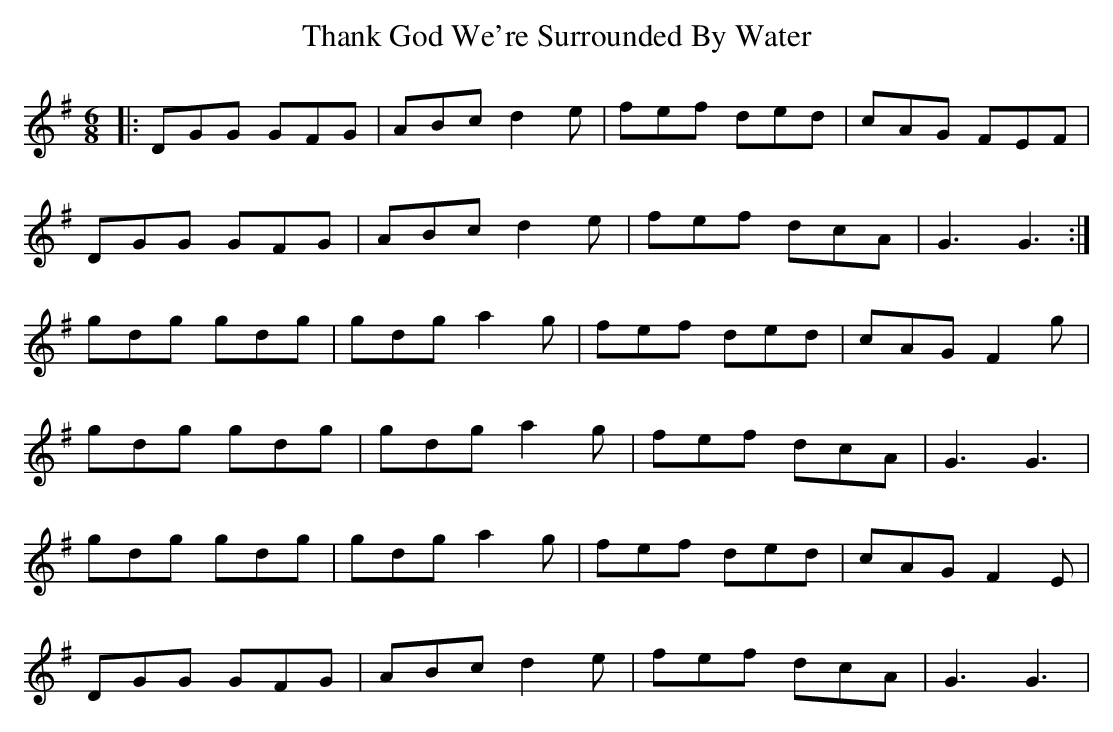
X:1
T: Thank God We're Surrounded By Water
M: 6/8
L: 1/8
K: Gmaj
|:DGG GFG|ABc d2 e|fef ded|cAG FEF|
DGG GFG|ABc d2 e|fef dcA|G3 G3:|
gdg gdg|gdg a2 g|fef ded|cAG F2 g|
gdg gdg|gdg a2 g|fef dcA|G3 G3|
gdg gdg|gdg a2 g|fef ded|cAG F2 E|
DGG GFG|ABc d2 e|fef dcA|G3 G3|
